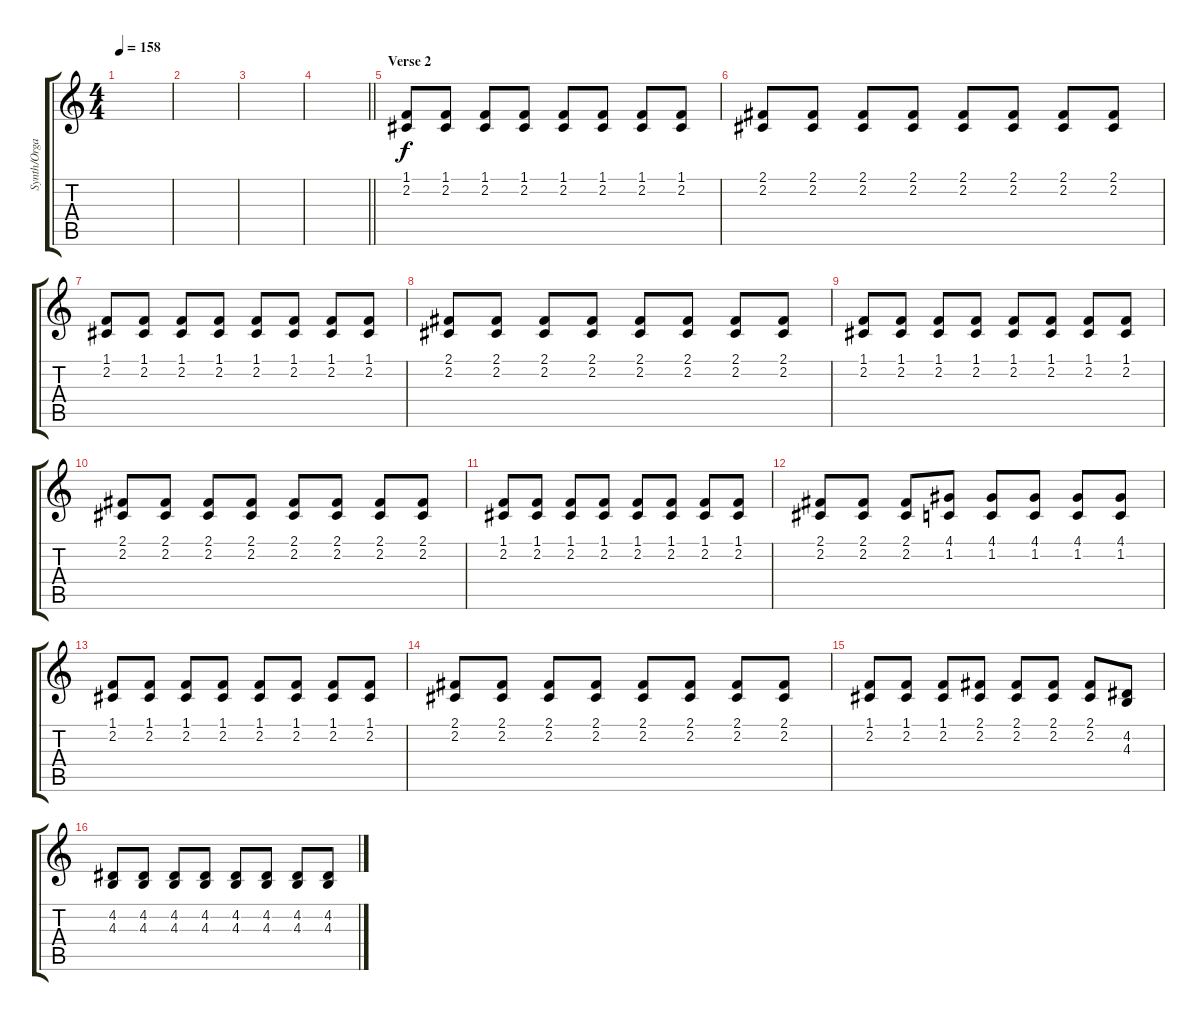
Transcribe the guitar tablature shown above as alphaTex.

\track ("Synth/Organ" "Synth/Orga") {instrument pad7halo}
\staff {score tabs}
\tuning (E4 B3 G3 D3 A2 E2) {hide}
\ts (4 4)
\tempo 158
\clef g2
\ks c
|
|
|
\barLineRight lightlight
|
\section ("" "Verse 2")
(1.1 2.2).8 (1.1 2.2).8 (1.1 2.2).8 (1.1 2.2).8 (1.1 2.2).8 (1.1 2.2).8 (1.1 2.2).8 (1.1 2.2).8 |
(2.1 2.2).8 (2.1 2.2).8 (2.1 2.2).8 (2.1 2.2).8 (2.1 2.2).8 (2.1 2.2).8 (2.1 2.2).8 (2.1 2.2).8 |
(1.1 2.2).8 (1.1 2.2).8 (1.1 2.2).8 (1.1 2.2).8 (1.1 2.2).8 (1.1 2.2).8 (1.1 2.2).8 (1.1 2.2).8 |
(2.1 2.2).8 (2.1 2.2).8 (2.1 2.2).8 (2.1 2.2).8 (2.1 2.2).8 (2.1 2.2).8 (2.1 2.2).8 (2.1 2.2).8 |
(1.1 2.2).8 (1.1 2.2).8 (1.1 2.2).8 (1.1 2.2).8 (1.1 2.2).8 (1.1 2.2).8 (1.1 2.2).8 (1.1 2.2).8 |
(2.1 2.2).8 (2.1 2.2).8 (2.1 2.2).8 (2.1 2.2).8 (2.1 2.2).8 (2.1 2.2).8 (2.1 2.2).8 (2.1 2.2).8 |
(1.1 2.2).8 (1.1 2.2).8 (1.1 2.2).8 (1.1 2.2).8 (1.1 2.2).8 (1.1 2.2).8 (1.1 2.2).8 (1.1 2.2).8 |
(2.1 2.2).8 (2.1 2.2).8 (2.1 2.2).8 (4.1 1.2).8 (4.1 1.2).8 (4.1 1.2).8 (4.1 1.2).8 (4.1 1.2).8 |
(1.1 2.2).8 (1.1 2.2).8 (1.1 2.2).8 (1.1 2.2).8 (1.1 2.2).8 (1.1 2.2).8 (1.1 2.2).8 (1.1 2.2).8 |
(2.1 2.2).8 (2.1 2.2).8 (2.1 2.2).8 (2.1 2.2).8 (2.1 2.2).8 (2.1 2.2).8 (2.1 2.2).8 (2.1 2.2).8 |
(1.1 2.2).8 (1.1 2.2).8 (1.1 2.2).8 (2.1 2.2).8 (2.1 2.2).8 (2.1 2.2).8 (2.1 2.2).8 (4.2 4.3).8 |
(4.2 4.3).8 (4.2 4.3).8 (4.2 4.3).8 (4.2 4.3).8 (4.2 4.3).8 (4.2 4.3).8 (4.2 4.3).8 (4.2 4.3).8
